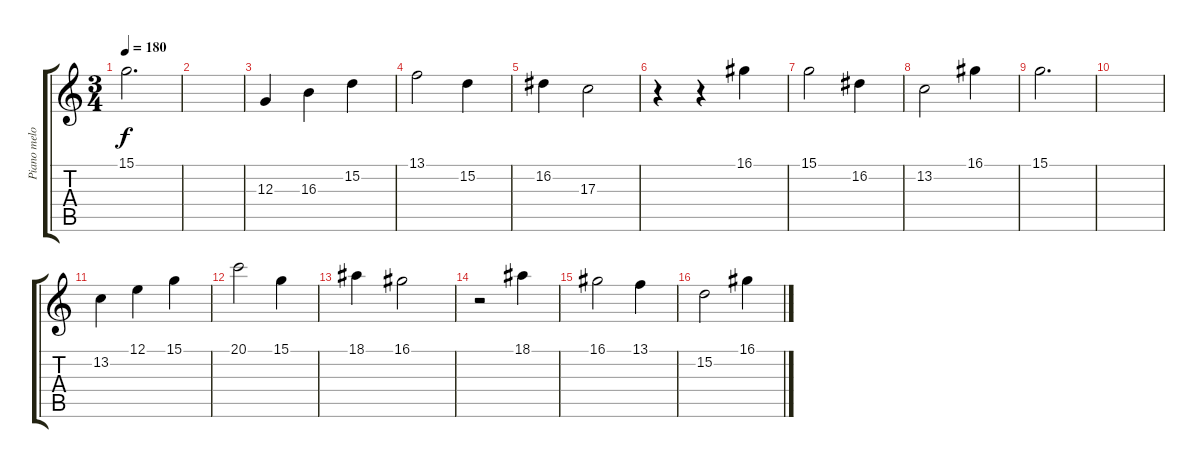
\track ("Piano melody" "Piano melo") {instrument acousticgrandpiano}
\staff {score tabs}
\tuning (E4 B3 G3 D3 A2 E2) {hide}
\ts (3 4)
\tempo 180
\clef g2
\ks c
15.1.2{d dy f} |
|
12.3.4 16.3.4 15.2.4 |
13.1.2 15.2.4 |
16.2.4 17.3.2 |
r.4 r.4 16.1.4 |
15.1.2 16.2.4 |
13.2.2 16.1.4 |
15.1.2{d} |
|
13.2.4 12.1.4 15.1.4 |
20.1.2 15.1.4 |
18.1.4 16.1.2 |
r.2 18.1.4 |
16.1.2 13.1.4 |
15.2.2 16.1.4
